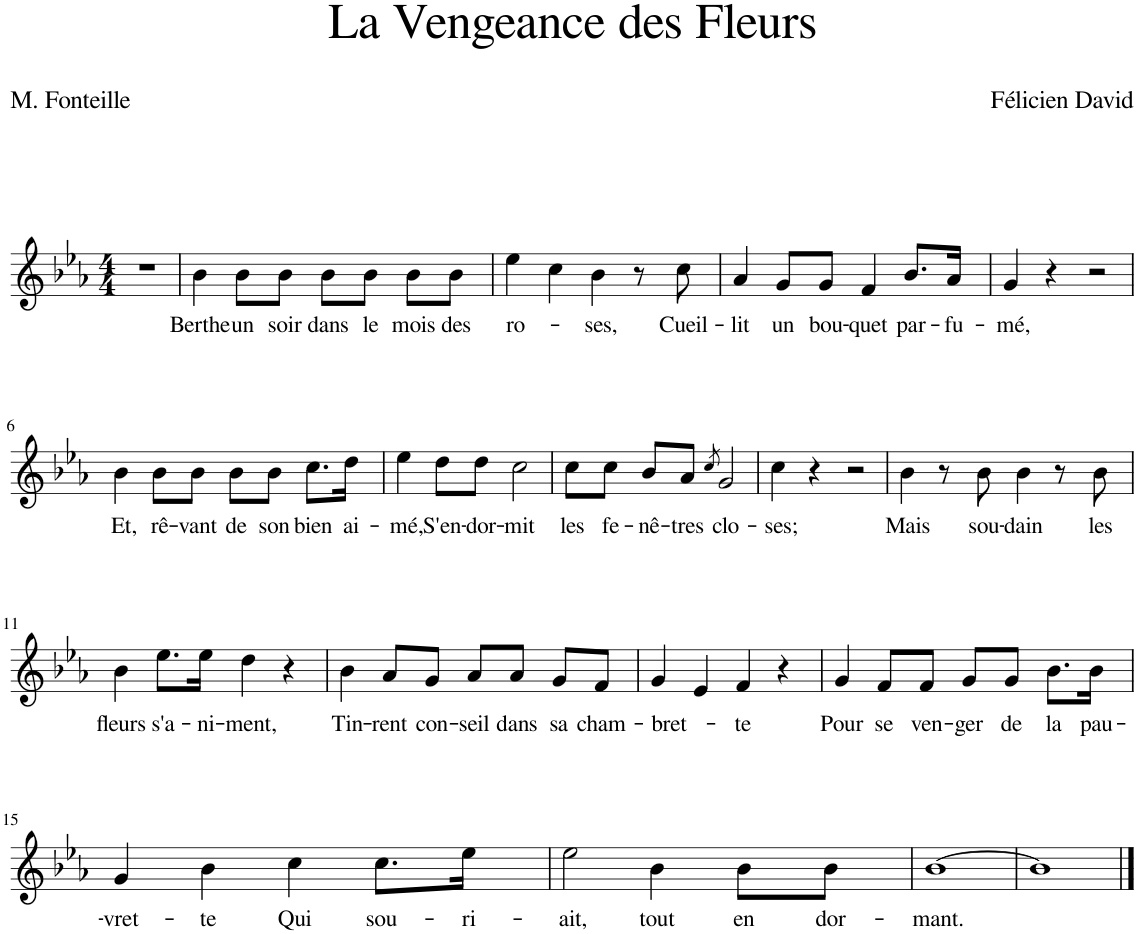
**kern	**text
*part1	*part1
*staff1	*staff1
*I"Piano	*
*I'Pno	*
*clefG2	*
*k[b-e-a-]	*
*M4/4	*
=1	=1
1r	.
=2	=2
!	!LO:LY:b
4b-\	Berthe
!	!LO:LY:b
8b-\L	un
!	!LO:LY:b
8b-\J	soir
!	!LO:LY:b
8b-\L	dans
!	!LO:LY:b
8b-\J	le
!	!LO:LY:b
8b-\L	mois
!	!LO:LY:b
8b-\J	des
=3	=3
!	!LO:LY:b
4ee-\	ro-
4cc\	.
!	!LO:LY:b
4b-\	-ses,
8r	.
!	!LO:LY:b
8cc\	Cueil-
=4	=4
!	!LO:LY:b
4a-/	-lit
!	!LO:LY:b
8g/L	un
!	!LO:LY:b
8g/J	bou-
!	!LO:LY:b
4f/	-quet
!	!LO:LY:b
8.b-/L	par-
!	!LO:LY:b
16a-/Jk	-fu-
=5	=5
!	!LO:LY:b
4g/	-mé,
4r	.
2r	.
!!LO:LB:g=z
=6	=6
!	!LO:LY:b
4b-\	Et,
!	!LO:LY:b
8b-\L	rê-
!	!LO:LY:b
8b-\J	-vant
!	!LO:LY:b
8b-\L	de
!	!LO:LY:b
8b-\J	son
!	!LO:LY:b
8.cc\L	bien
!	!LO:LY:b
16dd\Jk	ai-
=7	=7
!	!LO:LY:b
4ee-\	-mé,
!	!LO:LY:b
8dd\L	S'en-
!	!LO:LY:b
8dd\J	-dor-
!	!LO:LY:b
2cc\	-mit
=8	=8
!	!LO:LY:b
8cc\L	les
!	!LO:LY:b
8cc\J	fe-
!	!LO:LY:b
8b-/L	-nê-
!	!LO:LY:b
8a-/J	-tres
8qcc/	.
!	!LO:LY:b
2g/	clo-
=9	=9
!	!LO:LY:b
4cc\	-ses;
4r	.
2r	.
=10	=10
!	!LO:LY:b
4b-\	Mais
8r	.
!	!LO:LY:b
8b-\	sou-
!	!LO:LY:b
4b-\	-dain
8r	.
!	!LO:LY:b
8b-\	les
!!LO:LB:g=z
=11	=11
!	!LO:LY:b
4b-\	fleurs
!	!LO:LY:b
8.ee-\L	s'a-
!	!LO:LY:b
16ee-\Jk	-ni-
!	!LO:LY:b
4dd\	-ment,
4r	.
=12	=12
!	!LO:LY:b
4b-\	Tin-
!	!LO:LY:b
8a-/L	-rent
!	!LO:LY:b
8g/J	con-
!	!LO:LY:b
8a-/L	-seil
!	!LO:LY:b
8a-/J	dans
!	!LO:LY:b
8g/L	sa
!	!LO:LY:b
8f/J	cham-
=13	=13
!	!LO:LY:b
4g/	-bret-
4e-/	.
!	!LO:LY:b
4f/	-te
4r	.
=14	=14
!	!LO:LY:b
4g/	Pour
!	!LO:LY:b
8f/L	se
!	!LO:LY:b
8f/J	ven-
!	!LO:LY:b
8g/L	-ger
!	!LO:LY:b
8g/J	de
!	!LO:LY:b
8.b-\L	la
!	!LO:LY:b
16b-\Jk	pau-
!!LO:LB:g=z
=15	=15
!	!LO:LY:b
4g/	-vret-
!	!LO:LY:b
4b-\	-te
!	!LO:LY:b
4cc\	Qui
!	!LO:LY:b
8.cc\L	sou-
!	!LO:LY:b
16ee-\Jk	-ri-
=16	=16
!	!LO:LY:b
2ee-\	-ait,
!	!LO:LY:b
4b-\	tout
!	!LO:LY:b
8b-\L	en
!	!LO:LY:b
8b-\J	dor-
=17	=17
!	!LO:LY:b
[1b-	-mant.
=18	=18
1b-]	.
==	==
*-	*-
